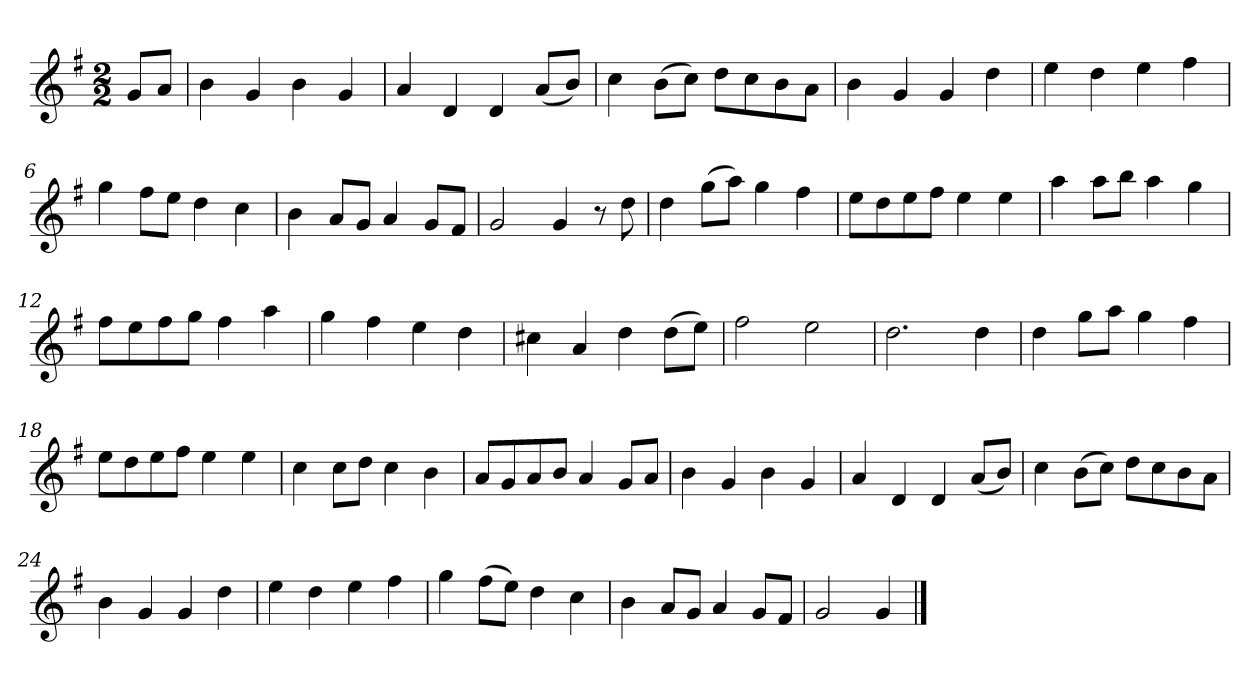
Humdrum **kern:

**kern
*part1
*staff1
*k[f#]
*M2/2
*MM120
=
8gL
8aJ
=1
4b
4g
4b
4g
=2
4a
4d
4d
(8aL
8bJ)
=3
4cc
(8bL
8ccJ)
8ddL
8cc
8b
8aJ
=4
4b
4g
4g
4dd
=5
4ee
4dd
4ee
4ff#
=6
4gg
8ff#L
8eeJ
4dd
4cc
=7
4b
8aL
8gJ
4a
8gL
8f#J
=8
2g
4g
8r
8dd
=9
4dd
(8ggL
8aaJ)
4gg
4ff#
=10
8eeL
8dd
8ee
8ff#J
4ee
4ee
=11
4aa
8aaL
8bbJ
4aa
4gg
=12
8ff#L
8ee
8ff#
8ggJ
4ff#
4aa
=13
4gg
4ff#
4ee
4dd
=14
4cc#X
4a
4dd
(8ddL
8eeJ)
=15
2ff#
2ee
=16
2.dd
4dd
=17
4dd
8ggL
8aaJ
4gg
4ff#
=18
8eeL
8dd
8ee
8ff#J
4ee
4ee
=19
4cc
8ccL
8ddJ
4cc
4b
=20
8aL
8g
8a
8bJ
4a
8gL
8aJ
=21
4b
4g
4b
4g
=22
4a
4d
4d
(8aL
8bJ)
=23
4cc
(8bL
8ccJ)
8ddL
8cc
8b
8aJ
=24
4b
4g
4g
4dd
=25
4ee
4dd
4ee
4ff#
=26
4gg
(8ff#L
8eeJ)
4dd
4cc
=27
4b
8aL
8gJ
4a
8gL
8f#J
=28
2g
4g
==
*-
